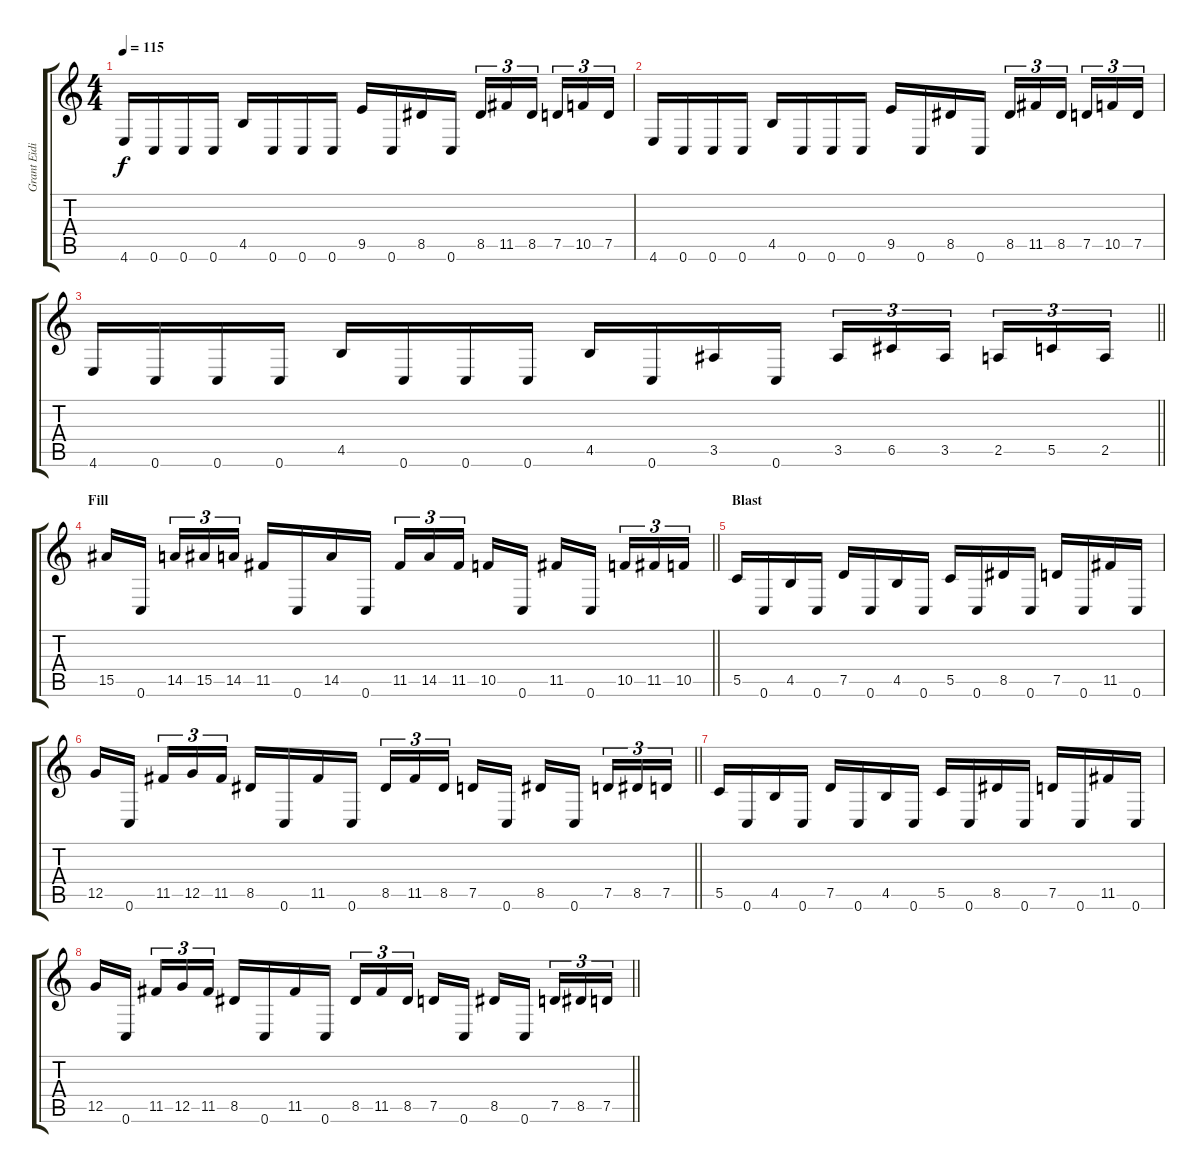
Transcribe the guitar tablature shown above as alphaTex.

\track ("Grant Eidintas" "Grant Eidi") {instrument overdrivenguitar}
\staff {score tabs}
\tuning (D4 A3 F3 C3 G2 C2) {hide}
\ts (4 4)
\tempo 115
\clef g2
\ks c
4.6.16{dy f} 0.6.16 0.6.16 0.6.16 4.5.16 0.6.16 0.6.16 0.6.16 9.5.16 0.6.16 8.5.16 0.6.16 8.5.16{tu (3 2)} 11.5.16{tu (3 2)} 8.5.16{tu (3 2) beam splitsecondary} 7.5.16{tu (3 2)} 10.5.16{tu (3 2)} 7.5.16{tu (3 2)} |
4.6.16 0.6.16 0.6.16 0.6.16 4.5.16 0.6.16 0.6.16 0.6.16 9.5.16 0.6.16 8.5.16 0.6.16 8.5.16{tu (3 2)} 11.5.16{tu (3 2)} 8.5.16{tu (3 2) beam splitsecondary} 7.5.16{tu (3 2)} 10.5.16{tu (3 2)} 7.5.16{tu (3 2)} |
\barLineRight lightlight
4.6.16 0.6.16 0.6.16 0.6.16 4.5.16 0.6.16 0.6.16 0.6.16 4.5.16 0.6.16 3.5.16 0.6.16 3.5.16{tu (3 2)} 6.5.16{tu (3 2)} 3.5.16{tu (3 2) beam splitsecondary} 2.5.16{tu (3 2)} 5.5.16{tu (3 2)} 2.5.16{tu (3 2)} |
\section ("" "Fill")
\barLineRight lightlight
15.5.16 0.6.16{beam splitsecondary} 14.5.16{tu (3 2)} 15.5.16{tu (3 2)} 14.5.16{tu (3 2)} 11.5.16 0.6.16 14.5.16 0.6.16 11.5.16{tu (3 2)} 14.5.16{tu (3 2)} 11.5.16{tu (3 2) beam splitsecondary} 10.5.16 0.6.16 11.5.16 0.6.16{beam splitsecondary} 10.5.16{tu (3 2)} 11.5.16{tu (3 2)} 10.5.16{tu (3 2)} |
\section ("" "Blast")
5.5.16 0.6.16 4.5.16 0.6.16 7.5.16 0.6.16 4.5.16 0.6.16 5.5.16 0.6.16 8.5.16 0.6.16 7.5.16 0.6.16 11.5.16 0.6.16 |
\barLineRight lightlight
12.5.16 0.6.16{beam splitsecondary} 11.5.16{tu (3 2)} 12.5.16{tu (3 2)} 11.5.16{tu (3 2)} 8.5.16 0.6.16 11.5.16 0.6.16 8.5.16{tu (3 2)} 11.5.16{tu (3 2)} 8.5.16{tu (3 2) beam splitsecondary} 7.5.16 0.6.16 8.5.16 0.6.16{beam splitsecondary} 7.5.16{tu (3 2)} 8.5.16{tu (3 2)} 7.5.16{tu (3 2)} |
5.5.16 0.6.16 4.5.16 0.6.16 7.5.16 0.6.16 4.5.16 0.6.16 5.5.16 0.6.16 8.5.16 0.6.16 7.5.16 0.6.16 11.5.16 0.6.16 |
\barLineRight lightlight
12.5.16 0.6.16{beam splitsecondary} 11.5.16{tu (3 2)} 12.5.16{tu (3 2)} 11.5.16{tu (3 2)} 8.5.16 0.6.16 11.5.16 0.6.16 8.5.16{tu (3 2)} 11.5.16{tu (3 2)} 8.5.16{tu (3 2) beam splitsecondary} 7.5.16 0.6.16 8.5.16 0.6.16{beam splitsecondary} 7.5.16{tu (3 2)} 8.5.16{tu (3 2)} 7.5.16{tu (3 2)}
